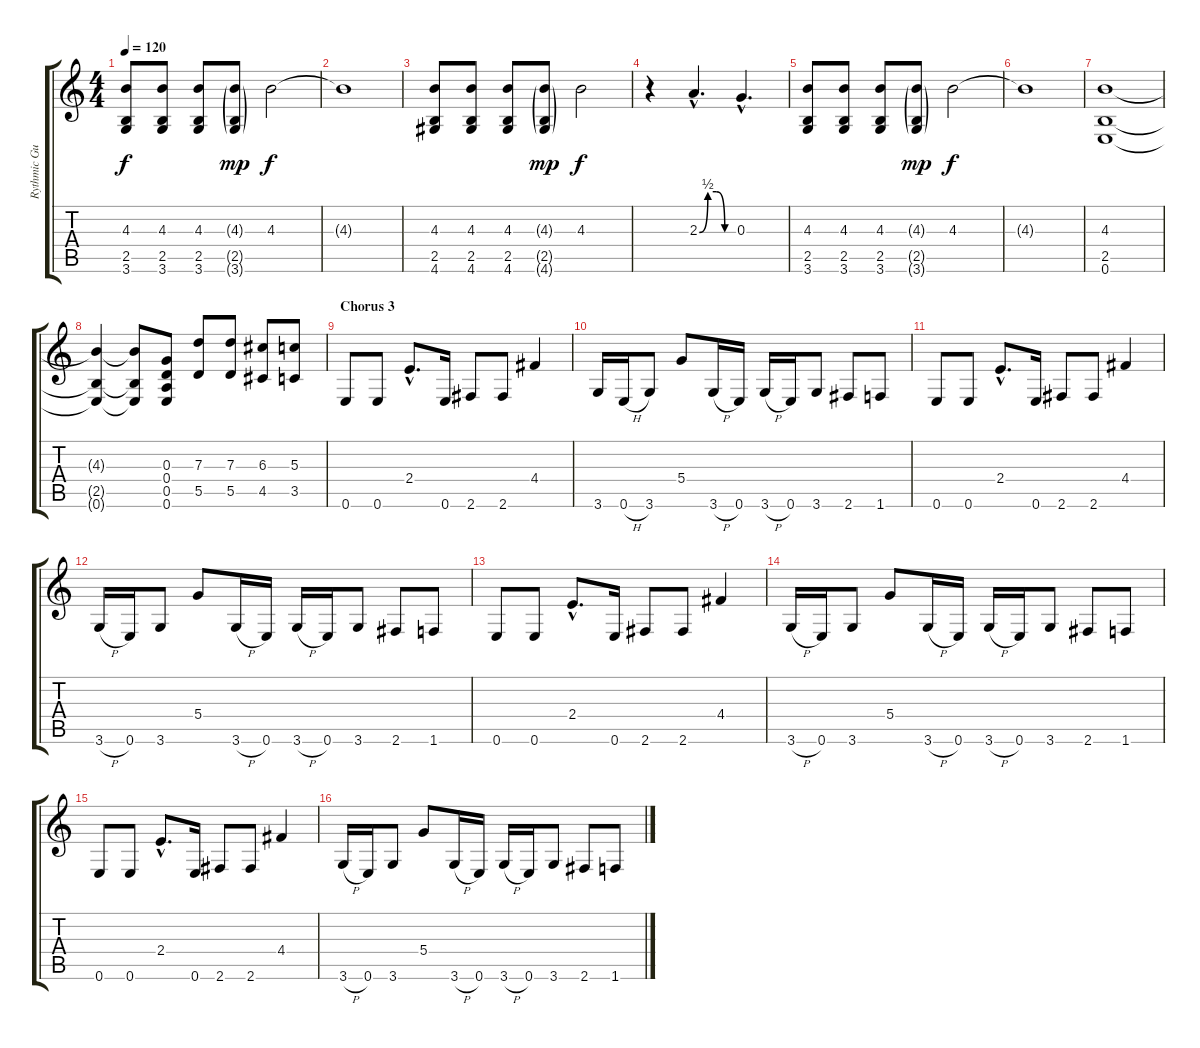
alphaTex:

\track ("Rythmic Guitar" "Rythmic Gu") {instrument distortionguitar}
\staff {score tabs}
\tuning (E4 B3 G3 D3 A2 E2) {hide}
\ts (4 4)
\tempo 120
\clef g2
\ks c
(4.3 2.5 3.6).8{dy f} (4.3 2.5 3.6).8 (4.3 2.5 3.6).8 (4.3{g} 2.5{g} 3.6{g}).8{dy mp} 4.3.2{dy f} |
4.3{t}.1 |
(4.3 2.5 4.6).8 (4.3 2.5 4.6).8 (4.3 2.5 4.6).8 (4.3{g} 2.5{g} 4.6{g}).8{dy mp} 4.3.2{dy f} |
r.4 2.3{be (custom 0 0 15 2 30 2 45 0 60 0) hac}.4{d} 0.3{hac}.4{d} |
(4.3 2.5 3.6).8 (4.3 2.5 3.6).8 (4.3 2.5 3.6).8 (4.3{g} 2.5{g} 3.6{g}).8{dy mp} 4.3.2{dy f} |
4.3{t}.1 |
(4.3 2.5 0.6).1 |
(4.3{t} 2.5{t} 0.6{t}).4 (4.3{t} 2.5{t} 0.6{t}).8 (0.3 0.4 0.5 0.6).8 (7.3 5.5).8 (7.3 5.5).8 (6.3 4.5).8 (5.3 3.5).8 |
\section ("" "Chorus 3")
0.6.8{volume 16} 0.6.8 2.4{hac}.8{d} 0.6.16 2.6.8 2.6.8 4.4.4 |
3.6.16 0.6{h}.16 3.6.8 5.4.8 3.6{h}.16 0.6.16 3.6{h}.16 0.6.16 3.6.8 2.6.8 1.6.8 |
0.6.8 0.6.8 2.4{hac}.8{d} 0.6.16 2.6.8 2.6.8 4.4.4 |
3.6{h}.16 0.6.16 3.6.8 5.4.8 3.6{h}.16 0.6.16 3.6{h}.16 0.6.16 3.6.8 2.6.8 1.6.8 |
0.6.8 0.6.8 2.4{hac}.8{d} 0.6.16 2.6.8 2.6.8 4.4.4 |
3.6{h}.16 0.6.16 3.6.8 5.4.8 3.6{h}.16 0.6.16 3.6{h}.16 0.6.16 3.6.8 2.6.8 1.6.8 |
0.6.8 0.6.8 2.4{hac}.8{d} 0.6.16 2.6.8 2.6.8 4.4.4 |
3.6{h}.16 0.6.16 3.6.8 5.4.8 3.6{h}.16 0.6.16 3.6{h}.16 0.6.16 3.6.8 2.6.8 1.6.8
